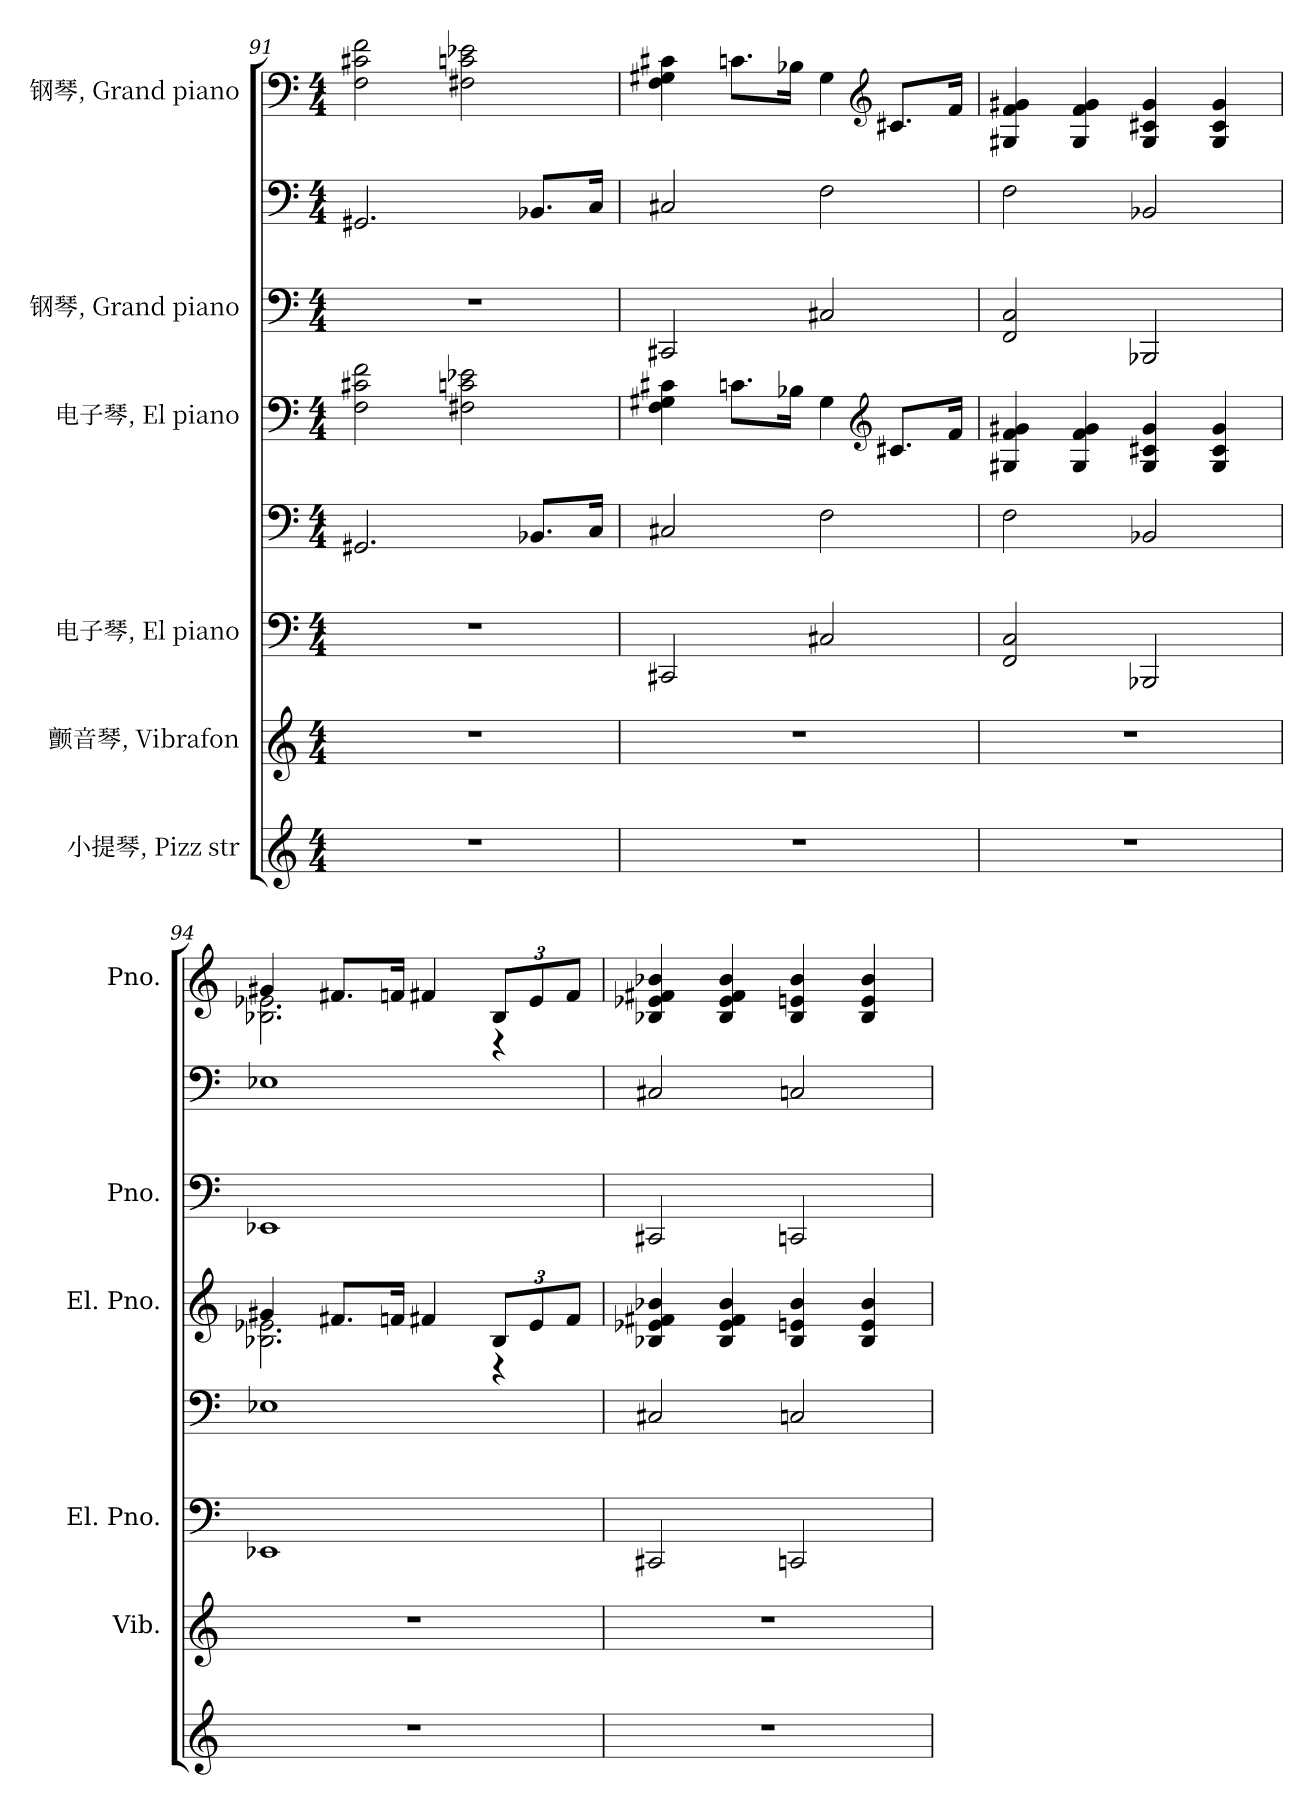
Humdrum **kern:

**kern	**kern	**kern	**kern	**kern	**kern	**kern	**kern
*part6	*part5	*part4	*part4	*part3	*part2	*part2	*part1
*staff8	*staff7	*staff6	*staff5	*staff4	*staff3	*staff2	*staff1
*I"小提琴, Pizz str	*I"颤音琴, Vibrafon	*I"电子琴, El piano	*	*I"电子琴, El piano	*I"钢琴, Grand piano	*	*I"钢琴, Grand piano
*	*I'Vib.	*I'El. Pno.	*	*I'El. Pno.	*I'Pno.	*	*I'Pno.
*clefG2	*clefG2	*clefF4	*clefF4	*clefF4	*clefF4	*clefF4	*clefF4
*k[]	*k[]	*k[]	*k[]	*k[]	*k[]	*k[]	*k[]
*M4/4	*M4/4	*M4/4	*M4/4	*M4/4	*M4/4	*M4/4	*M4/4
=91	=91	=91	=91	=91	=91	=91	=91
1r	1r	1r	2.GG#X/	2F\ 2c#X\ 2f\	1r	2.GG#X/	2F\ 2c#X\ 2f\
.	.	.	.	2F#X\ 2cn\ 2e-X\	.	.	2F#X\ 2cn\ 2e-X\
.	.	.	8.BB-X/L	.	.	8.BB-X/L	.
.	.	.	16C/Jk	.	.	16C/Jk	.
=92	=92	=92	=92	=92	=92	=92	=92
1r	1r	2CC#X/	2C#X/	4F\ 4G#X\ 4c#X\	2CC#X/	2C#X/	4F\ 4G#X\ 4c#X\
.	.	.	.	8.cn\L	.	.	8.cn\L
.	.	.	.	16B-X\Jk	.	.	16B-X\Jk
.	.	2C#X/	2F\	4G#\	2C#X/	2F\	4G#\
*	*	*	*	*clefG2	*	*	*clefG2
.	.	.	.	8.c#X/L	.	.	8.c#X/L
.	.	.	.	16f/Jk	.	.	16f/Jk
=93	=93	=93	=93	=93	=93	=93	=93
1r	1r	2FF/ 2C/	2F\	4G#X/ 4f/ 4g#X/	2FF/ 2C/	2F\	4G#X/ 4f/ 4g#X/
.	.	.	.	4G#/ 4f/ 4g#/	.	.	4G#/ 4f/ 4g#/
.	.	2BBB-X/	2BB-X/	4G#/ 4c#X/ 4g#/	2BBB-X/	2BB-X/	4G#/ 4c#X/ 4g#/
.	.	.	.	4G#/ 4c#/ 4g#/	.	.	4G#/ 4c#/ 4g#/
!!LO:PB:g=z
=94	=94	=94	=94	=94	=94	=94	=94
*	*	*	*	*^	*	*	*^
1r	1r	1EE-X	1E-X	4g#X/	2.B-X\ 2.e-X\	1EE-X	1E-X	4g#X/	2.B-X\ 2.e-X\
.	.	.	.	8.f#X/L	.	.	.	8.f#X/L	.
.	.	.	.	16fn/Jk	.	.	.	16fn/Jk	.
.	.	.	.	4f#X/	.	.	.	4f#X/	.
*	*	*	*	*Xbrackettup	*	*	*	*Xbrackettup	*
.	.	.	.	12B-/L	4r	.	.	12B-/L	4r
.	.	.	.	12e-/	.	.	.	12e-/	.
.	.	.	.	12f#/J	.	.	.	12f#/J	.
*	*	*	*	*v	*v	*	*	*v	*v
=95	=95	=95	=95	=95	=95	=95	=95
1r	1r	2CC#X/	2C#X/	4B-X/ 4e-X/ 4f#X/ 4b-X/	2CC#X/	2C#X/	4B-X/ 4e-X/ 4f#X/ 4b-X/
.	.	.	.	4B-/ 4e-/ 4f#/ 4b-/	.	.	4B-/ 4e-/ 4f#/ 4b-/
.	.	2CCn/	2Cn/	4B-/ 4en/ 4b-/	2CCn/	2Cn/	4B-/ 4en/ 4b-/
.	.	.	.	4B-/ 4e/ 4b-/	.	.	4B-/ 4e/ 4b-/
=	=	=	=	=	=	=	=
*-	*-	*-	*-	*-	*-	*-	*-
